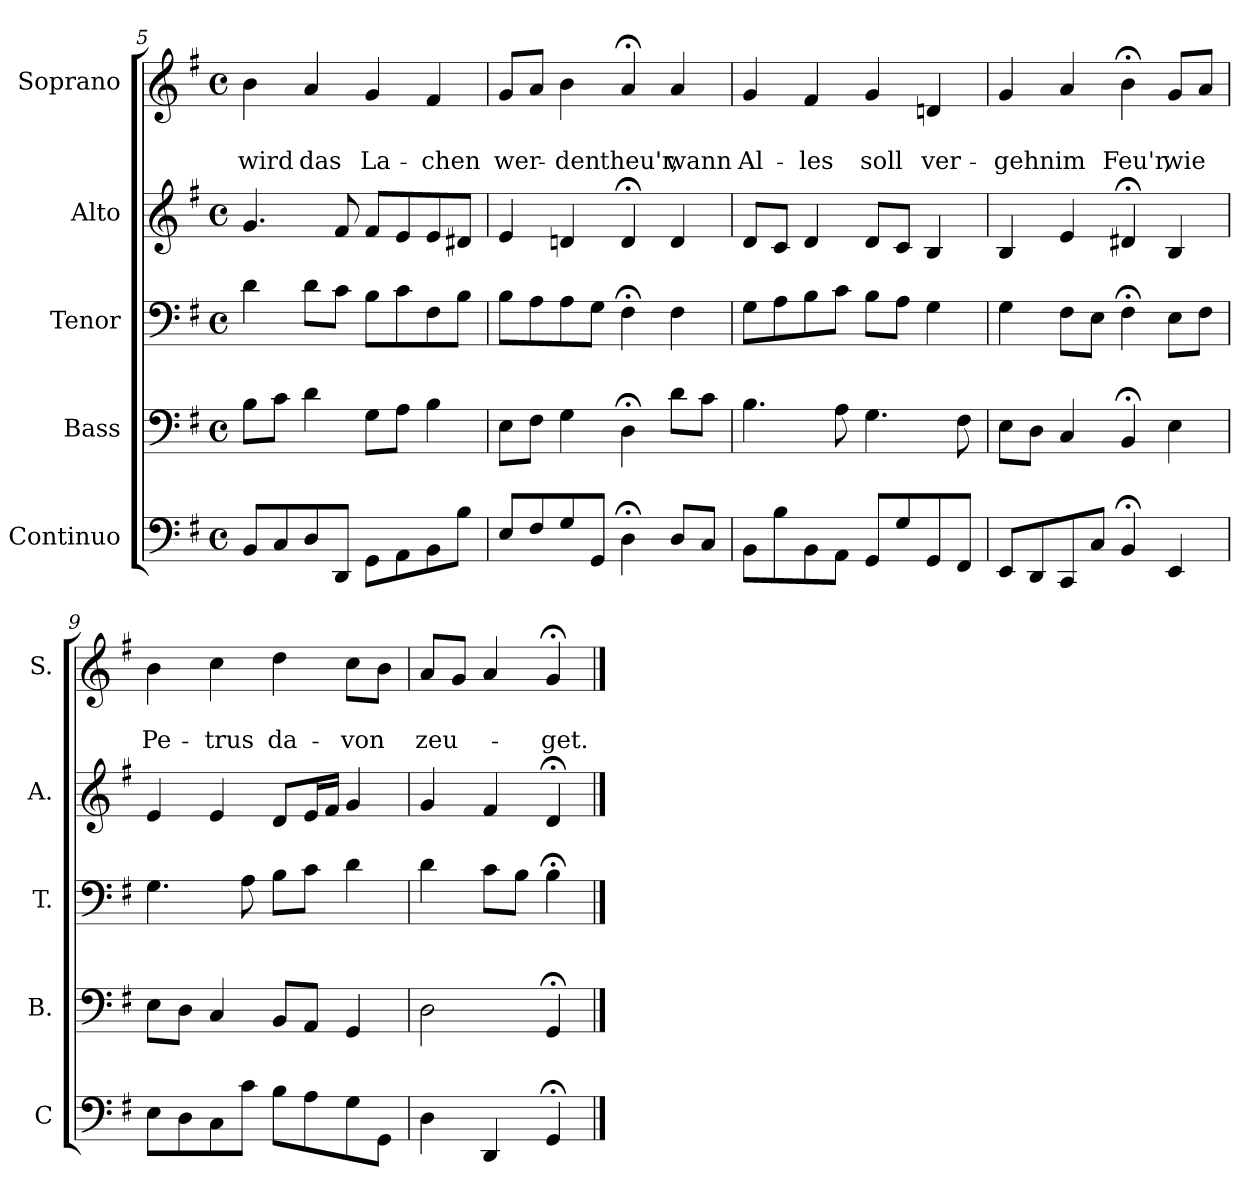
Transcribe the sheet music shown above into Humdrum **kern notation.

**kern	**kern	**kern	**kern	**kern	**text	**text
*part5	*part4	*part3	*part2	*part1	*part1	*part1
*staff5	*staff4	*staff3	*staff2	*staff1	*staff1	*staff1
*I"Continuo	*I"Bass	*I"Tenor	*I"Alto	*I"Soprano	*	*
*I'C	*I'B.	*I'T.	*I'A.	*I'S.	*	*
*clefF4	*clefF4	*clefF4	*clefG2	*clefG2	*	*
*k[f#]	*k[f#]	*k[f#]	*k[f#]	*k[f#]	*	*
*G:	*G:	*G:	*G:	*G:	*	*
*M4/4	*M4/4	*M4/4	*M4/4	*M4/4	*	*
*met(c)	*met(c)	*met(c)	*met(c)	*met(c)	*	*
=5	=5	=5	=5	=5	=5	=5
8BB/L	8B\L	4d\	4.g/	4b\	.	wird
8C/	8c\J	.	.	.	.	.
8D/	4d\	8d\L	.	4a/	.	das
8DD/J	.	8c\J	8f#/	.	.	.
8GG\L	8G\L	8B\L	8f#/L	4g/	.	La-
8AA\	8A\J	8c\	8e/	.	.	.
8BB\	4B\	8F#\	8e/	4f#/	.	-chen
8B\J	.	8B\J	8d#X/J	.	.	.
=6	=6	=6	=6	=6	=6	=6
8E/L	8E\L	8B\L	4e/	8g/L	.	wer-
8F#/	8F#\J	8A\	.	8a/J	.	.
8G/	4G\	8A\	4dn/	4b\	.	-den
8GG/J	.	8G\J	.	.	.	.
4D;<\	4D;<\	4F#;<\	4d;</	4a;</	.	theu'r,
8D/L	8d\L	4F#\	4d/	4a/	.	wann
8C/J	8c\J	.	.	.	.	.
=7	=7	=7	=7	=7	=7	=7
8BB\L	4.B\	8G\L	8d/L	4g/	.	Al-
8B\	.	8A\	8c/J	.	.	.
8BB\	.	8B\	4d/	4f#/	.	-les
8AA\J	8A\	8c\J	.	.	.	.
8GG/L	4.G\	8B\L	8d/L	4g/	.	soll
8G/	.	8A\J	8c/J	.	.	.
8GG/	.	4G\	4B/	4dn/	.	ver-
8FF#/J	8F#\	.	.	.	.	.
!!LO:PB:g=z
=8	=8	=8	=8	=8	=8	=8
8EE/L	8E\L	4G\	4B/	4g/	.	-gehn
8DD/	8D\J	.	.	.	.	.
8CC/	4C/	8F#\L	4e/	4a/	.	im
8C/J	.	8E\J	.	.	.	.
4BB;</	4BB;</	4F#;<\	4d#X;</	4b;<\	.	Feu'r,
4EE/	4E\	8E\L	4B/	8g/L	.	wie
.	.	8F#\J	.	8a/J	.	.
=9	=9	=9	=9	=9	=9	=9
8E\L	8E\L	4.G\	4e/	4b\	.	Pe-
8D\	8D\J	.	.	.	.	.
8C\	4C/	.	4e/	4cc\	.	-trus
8c\J	.	8A\	.	.	.	.
8B\L	8BB/L	8B\L	8d/L	4dd\	.	da-
8A\	8AA/J	8c\J	16e/L	.	.	.
.	.	.	16f#/JJ	.	.	.
8G\	4GG/	4d\	4g/	8cc\L	.	-von
8GG\J	.	.	.	8b\J	.	.
=10	=10	=10	=10	=10	=10	=10
4D\	2D\	4d\	4g/	8a/L	.	zeu-
.	.	.	.	8g/J	.	.
4DD/	.	8c\L	4f#/	4a/	.	.
.	.	8B\J	.	.	.	.
4GG;</	4GG;</	4B;<\	4d;</	4g;</	.	-get.
==	==	==	==	==	==	==
*-	*-	*-	*-	*-	*-	*-
